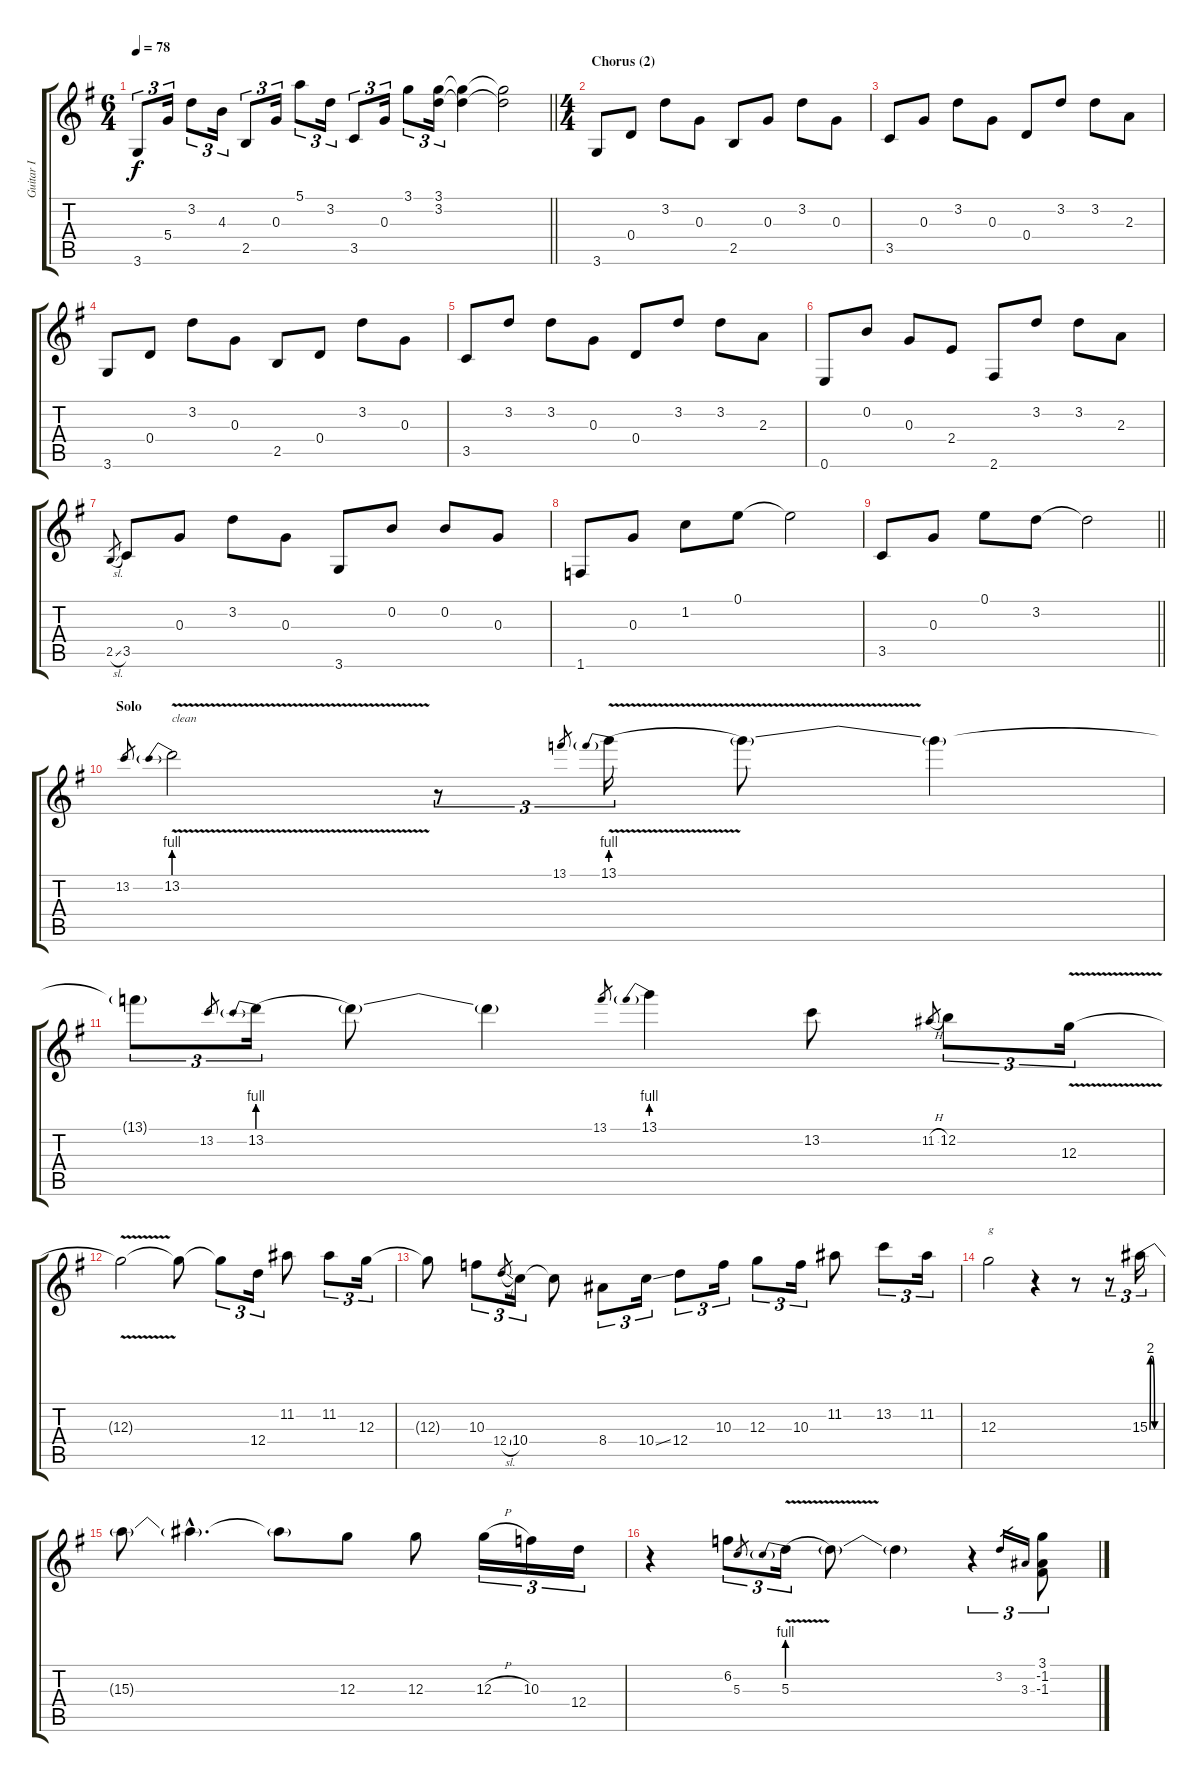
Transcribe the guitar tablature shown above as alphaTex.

\track ("Guitar I" "Guitar I") {instrument acousticguitarsteel}
\staff {score tabs}
\tuning (E4 B3 G3 D3 A2 E2) {hide}
\ts (6 4)
\tempo 78
\clef g2
\barLineRight lightlight
\ks g
3.6.8{tu (3 2) dy f} 5.4.16{tu (3 2)} 3.2.8{tu (3 2)} 4.3.16{tu (3 2)} 2.5.8{tu (3 2)} 0.3.16{tu (3 2)} 5.1.8{tu (3 2)} 3.2.16{tu (3 2)} 3.5.8{tu (3 2)} 0.3.16{tu (3 2)} 3.1.8{tu (3 2)} (3.1 3.2).16{tu (3 2)} (3.1{t} 3.2{t}).4 (3.1{t} 3.2{t}).2 |
\ts (4 4)
\section ("" "Chorus (2)")
3.6.8 0.4.8 3.2.8 0.3.8 2.5.8 0.3.8 3.2.8 0.3.8 |
3.5.8 0.3.8 3.2.8 0.3.8 0.4.8 3.2.8 3.2.8 2.3.8 |
3.6.8 0.4.8 3.2.8 0.3.8 2.5.8 0.4.8 3.2.8 0.3.8 |
3.5.8 3.2.8 3.2.8 0.3.8 0.4.8 3.2.8 3.2.8 2.3.8 |
0.6.8 0.2.8 0.3.8 2.4.8 2.6.8 3.2.8 3.2.8 2.3.8 |
2.5{sl}.8{gr} 3.5.8 0.3.8 3.2.8 0.3.8 3.6.8 0.2.8 0.2.8 0.3.8 |
1.6.8 0.3.8 1.2.8 0.1.8 0.1{t}.2 |
\barLineRight lightlight
3.5.8 0.3.8 0.1.8 3.2.8 3.2{t}.2 |
\section ("" "Solo")
13.2.8{gr} 13.2{be (prebend 0 4 60 4) v}.2{txt "clean" volume 16 balance 8 instrument electricguitarjazz} r.8{tu (3 2)} 13.1.8{gr} 13.1{be (prebend 0 4 60 4) v}.16{tu (3 2)} 13.1{t}.8 13.1{t}.4 |
13.1{t}.8{tu (3 2)} 13.2.8{gr} 13.2{be (prebend 0 4 60 4)}.16{tu (3 2)} 13.2{t}.8 13.2{t}.4 13.1.8{gr} 13.1{be (prebend 0 4 60 4)}.4 13.2.8 11.2{h}.8{gr} 12.2.8{tu (3 2)} 12.3{v}.16{tu (3 2)} |
12.3{t}.2 12.3{t}.8 12.3{t}.8{tu (3 2)} 12.4.16{tu (3 2)} 11.2.8 11.2.8{tu (3 2)} 12.3.16{tu (3 2)} |
12.3{t}.8 10.3.8{tu (3 2)} 12.4{sl}.8{gr} 10.4.16{tu (3 2)} 10.4{t}.8 8.4.8{tu (3 2)} 10.4{ss}.16{tu (3 2)} 12.4.8{tu (3 2)} 10.3.16{tu (3 2)} 12.3.8{tu (3 2)} 10.3.16{tu (3 2)} 11.2.8 13.2.8{tu (3 2)} 11.2.16{tu (3 2)} |
12.3.2{txt "g"} r.4 r.8 r.8{tu (3 2)} 15.3{be (custom 0 0 5 8 15 8 30 0 60 0)}.16{tu (3 2)} |
15.3{t}.8 15.3{hac t}.4{d} 15.3{t}.8 12.3.8 12.3.8 12.3{h}.16{tu (3 2)} 10.3.16{tu (3 2)} 12.4.16{tu (3 2)} |
r.4 6.2.8{tu (3 2)} 5.3.8{gr} 5.3{be (prebend 0 4 60 4) v}.16{tu (3 2)} 5.3{t}.8 5.3{t}.4 r.4{tu (3 2)} 3.2.16{gr} 3.3.16{gr} (3.1 -1.2 -1.3).8{tu (3 2)}
